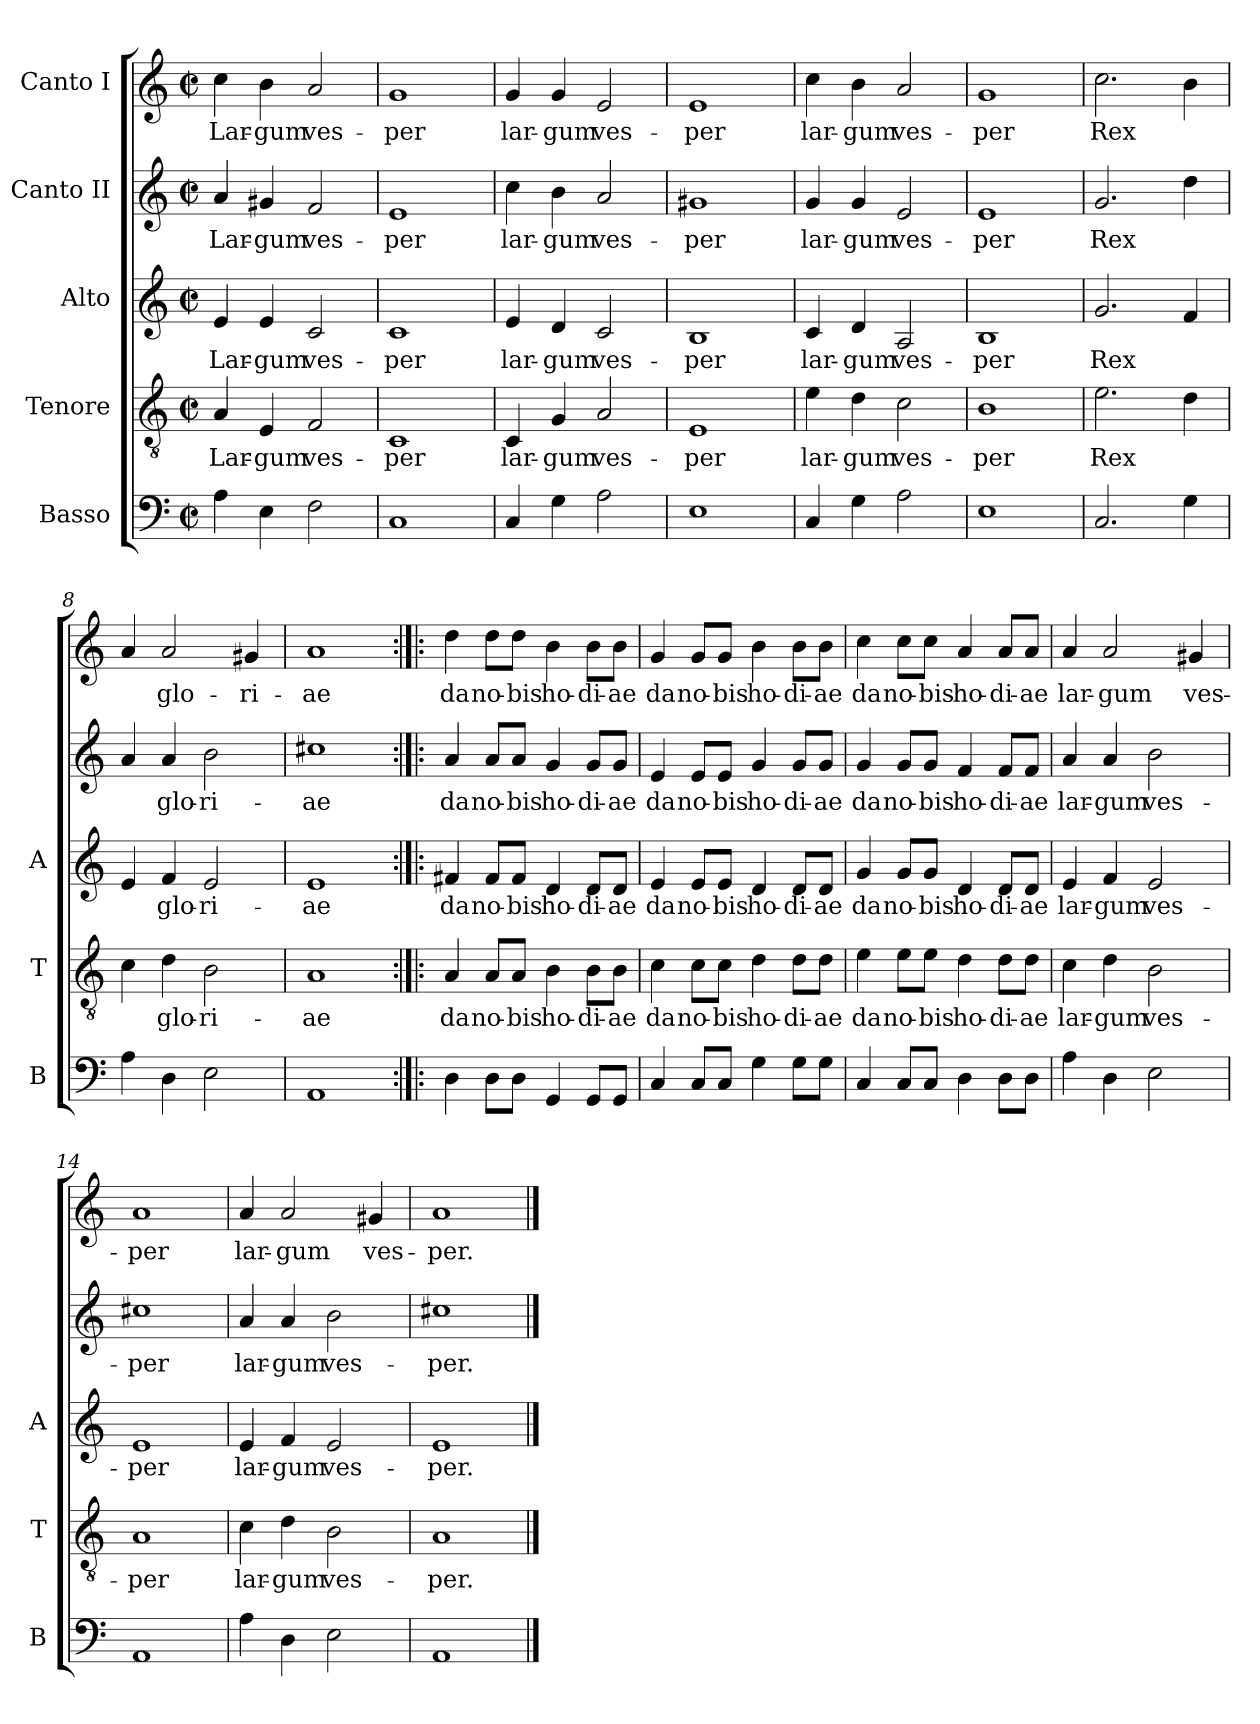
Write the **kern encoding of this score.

**kern	**kern	**text	**kern	**text	**kern	**text	**kern	**text
*part5	*part4	*part4	*part3	*part3	*part2	*part2	*part1	*part1
*staff5	*staff4	*staff4	*staff3	*staff3	*staff2	*staff2	*staff1	*staff1
*I"Basso	*I"Tenore	*	*I"Alto	*	*I"Canto II	*	*I"Canto I	*
*I'B	*I'T	*	*I'A	*	*	*	*	*
*clefF4	*clefGv2	*	*clefG2	*	*clefG2	*	*clefG2	*
*k[]	*k[]	*	*k[]	*	*k[]	*	*k[]	*
*M2/2	*M2/2	*	*M2/2	*	*M2/2	*	*M2/2	*
*met(c|)	*met(c|)	*	*met(c|)	*	*met(c|)	*	*met(c|)	*
=1	=1	=1	=1	=1	=1	=1	=1	=1
4A	4A	Lar-	4e	Lar-	4a	Lar-	4cc	Lar-
4E	4E	-gum	4e	-gum	4g#X	-gum	4b	-gum
2F	2F	ves-	2c	ves-	2f	ves-	2a	ves-
=2	=2	=2	=2	=2	=2	=2	=2	=2
1C	1C	-per	1c	-per	1e	-per	1g	-per
=3	=3	=3	=3	=3	=3	=3	=3	=3
4C	4C	lar-	4e	lar-	4cc	lar-	4g	lar-
4G	4G	-gum	4d	-gum	4b	-gum	4g	-gum
2A	2A	ves-	2c	ves-	2a	ves-	2e	ves-
=4	=4	=4	=4	=4	=4	=4	=4	=4
1E	1E	-per	1B	-per	1g#X	-per	1e	-per
=5	=5	=5	=5	=5	=5	=5	=5	=5
4C	4e	lar-	4c	lar-	4g	lar-	4cc	lar-
4G	4d	-gum	4d	-gum	4g	-gum	4b	-gum
2A	2c	ves-	2A	ves-	2e	ves-	2a	ves-
=6	=6	=6	=6	=6	=6	=6	=6	=6
1E	1B	-per	1B	-per	1e	-per	1g	-per
=7	=7	=7	=7	=7	=7	=7	=7	=7
2.C	2.e	Rex	2.g	Rex	2.g	Rex	2.cc	Rex
4G	4d	.	4f	.	4dd	.	4b	.
=8	=8	=8	=8	=8	=8	=8	=8	=8
4A	4c	.	4e	.	4a	.	4a	.
4D	4d	glo-	4f	glo-	4a	glo-	2a	glo-
2E	2B	-ri-	2e	-ri-	2b	-ri-	.	.
.	.	.	.	.	.	.	4g#X	-ri-
=9	=9	=9	=9	=9	=9	=9	=9	=9
1AA	1A	-ae	1e	-ae	1cc#X	-ae	1a	-ae
=10:|!|:	=10:|!|:	=10:|!|:	=10:|!|:	=10:|!|:	=10:|!|:	=10:|!|:	=10:|!|:	=10:|!|:
4D	4A	da	4f#X	da	4a	da	4dd	da
8D\L	8A/L	no-	8f#/L	no-	8a/L	no-	8dd\L	no-
8D\J	8A/J	-bis	8f#/J	-bis	8a/J	-bis	8dd\J	-bis
4GG	4B	ho-	4d	ho-	4g	ho-	4b	ho-
8GG/L	8B\L	-di-	8d/L	-di-	8g/L	-di-	8b\L	-di-
8GG/J	8B\J	-ae	8d/J	-ae	8g/J	-ae	8b\J	-ae
=11	=11	=11	=11	=11	=11	=11	=11	=11
4C	4c	da	4e	da	4e	da	4g	da
8C/L	8c\L	no-	8e/L	no-	8e/L	no-	8g/L	no-
8C/J	8c\J	-bis	8e/J	-bis	8e/J	-bis	8g/J	-bis
4G	4d	ho-	4d	ho-	4g	ho-	4b	ho-
8G\L	8d\L	-di-	8d/L	-di-	8g/L	-di-	8b\L	-di-
8G\J	8d\J	-ae	8d/J	-ae	8g/J	-ae	8b\J	-ae
=12	=12	=12	=12	=12	=12	=12	=12	=12
4C	4e	da	4g	da	4g	da	4cc	da
8C/L	8e\L	no-	8g/L	no-	8g/L	no-	8cc\L	no-
8C/J	8e\J	-bis	8g/J	-bis	8g/J	-bis	8cc\J	-bis
4D	4d	ho-	4d	ho-	4f	ho-	4a	ho-
8D\L	8d\L	-di-	8d/L	-di-	8f/L	-di-	8a/L	-di-
8D\J	8d\J	-ae	8d/J	-ae	8f/J	-ae	8a/J	-ae
=13	=13	=13	=13	=13	=13	=13	=13	=13
4A	4c	lar-	4e	lar-	4a	lar-	4a	lar-
4D	4d	-gum	4f	-gum	4a	-gum	2a	-gum
2E	2B	ves-	2e	ves-	2b	ves-	.	.
.	.	.	.	.	.	.	4g#X	ves-
=14	=14	=14	=14	=14	=14	=14	=14	=14
1AA	1A	-per	1e	-per	1cc#X	-per	1a	-per
=15	=15	=15	=15	=15	=15	=15	=15	=15
4A	4c	lar-	4e	lar-	4a	lar-	4a	lar-
4D	4d	-gum	4f	-gum	4a	-gum	2a	-gum
2E	2B	ves-	2e	ves-	2b	ves-	.	.
.	.	.	.	.	.	.	4g#X	ves-
=16	=16	=16	=16	=16	=16	=16	=16	=16
1AA	1A	-per.	1e	-per.	1cc#X	-per.	1a	-per.
==	==	==	==	==	==	==	==	==
*-	*-	*-	*-	*-	*-	*-	*-	*-
